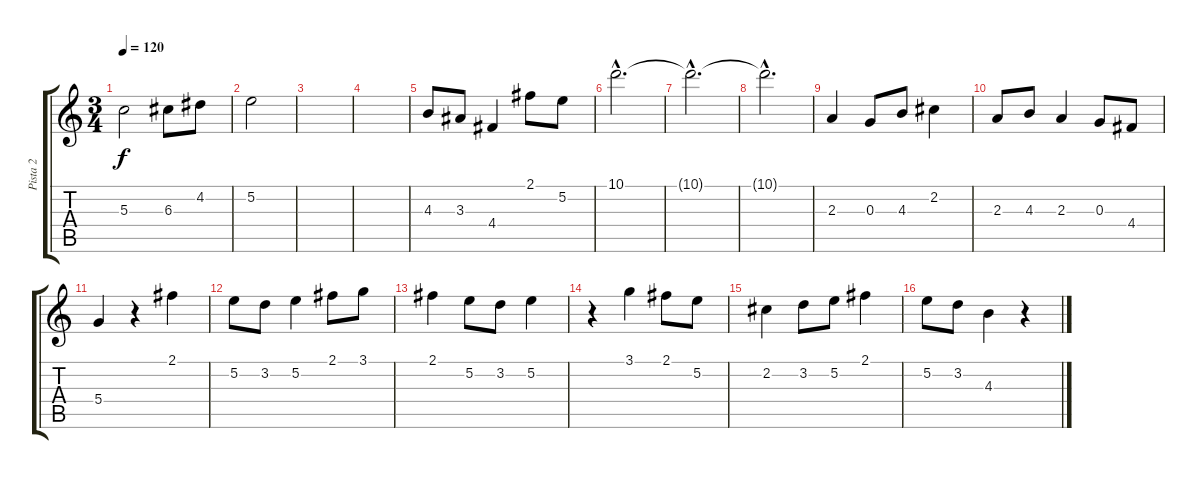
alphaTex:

\track ("Pista 2" "Pista 2") {instrument acousticguitarnylon}
\staff {score tabs}
\tuning (E4 B3 G3 D3 A2 E2) {hide}
\ts (3 4)
\tempo 120
\clef g2
\ks c
5.3.2{dy f} 6.3.8 4.2.8 |
5.2.2 |
|
|
4.3.8 3.3.8 4.4.4 2.1.8 5.2.8 |
10.1{hac}.2{d} |
10.1{hac t}.2{d} |
10.1{hac t}.2{d} |
2.3.4 0.3.8 4.3.8 2.2.4 |
2.3.8 4.3.8 2.3.4 0.3.8 4.4.8 |
5.4.4 r.4 2.1.4 |
5.2.8 3.2.8 5.2.4 2.1.8 3.1.8 |
2.1.4 5.2.8 3.2.8 5.2.4 |
r.4 3.1.4 2.1.8 5.2.8 |
2.2.4 3.2.8 5.2.8 2.1.4 |
5.2.8 3.2.8 4.3.4 r.4
